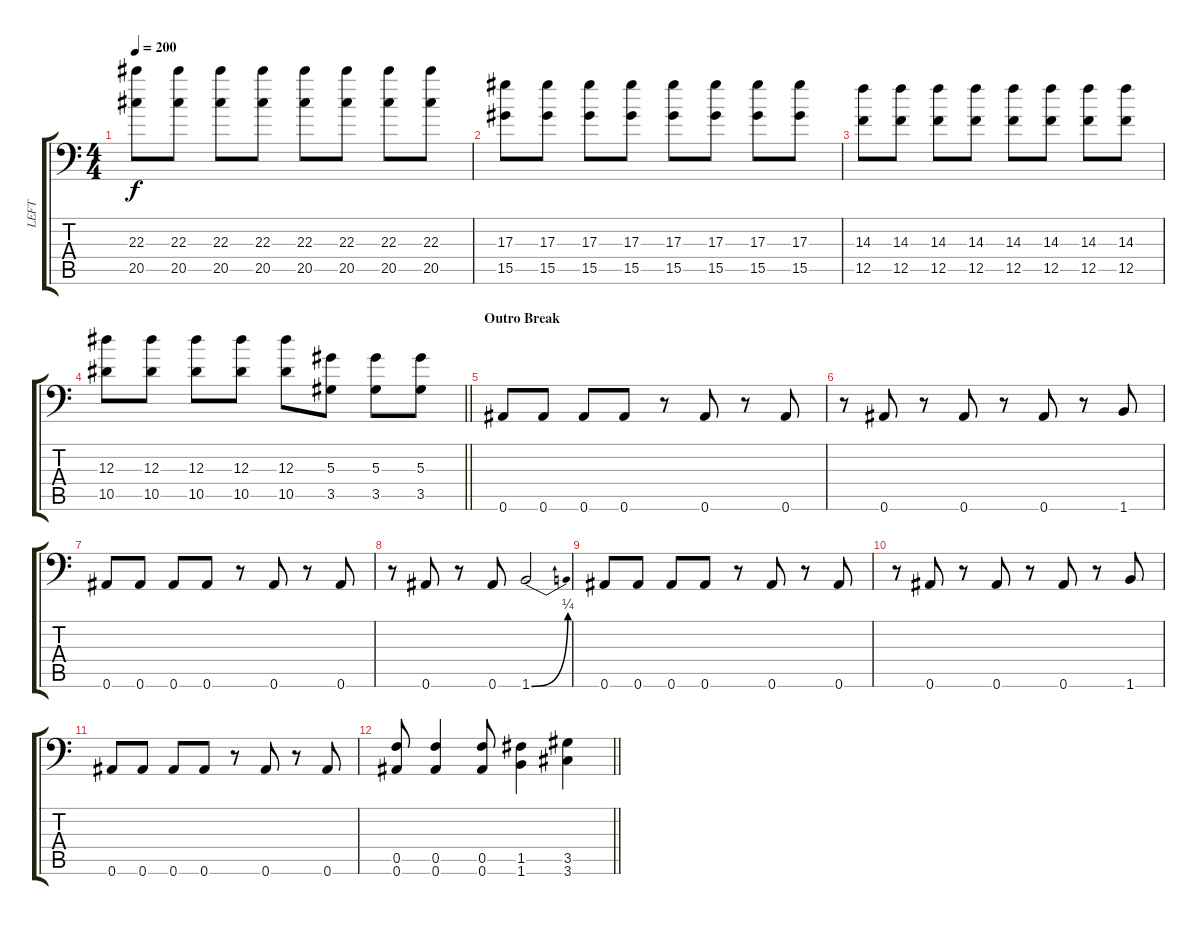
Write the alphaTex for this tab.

\track ("LEFT" "LEFT") {instrument overdrivenguitar}
\staff {score tabs}
\tuning (C4 G3 Eb3 Bb2 F2 Bb1) {hide}
\ts (4 4)
\tempo 200
\clef f4
\ks c
(22.3 20.5).8{dy f} (22.3 20.5).8 (22.3 20.5).8 (22.3 20.5).8 (22.3 20.5).8 (22.3 20.5).8 (22.3 20.5).8 (22.3 20.5).8 |
(17.3 15.5).8 (17.3 15.5).8 (17.3 15.5).8 (17.3 15.5).8 (17.3 15.5).8 (17.3 15.5).8 (17.3 15.5).8 (17.3 15.5).8 |
(14.3 12.5).8 (14.3 12.5).8 (14.3 12.5).8 (14.3 12.5).8 (14.3 12.5).8 (14.3 12.5).8 (14.3 12.5).8 (14.3 12.5).8 |
\barLineRight lightlight
(12.3 10.5).8 (12.3 10.5).8 (12.3 10.5).8 (12.3 10.5).8 (12.3 10.5).8 (5.3 3.5).8 (5.3 3.5).8 (5.3 3.5).8 |
\section ("" "Outro Break")
0.6.8 0.6.8 0.6.8 0.6.8 r.8 0.6.8 r.8 0.6.8 |
r.8 0.6.8 r.8 0.6.8 r.8 0.6.8 r.8 1.6.8 |
0.6.8 0.6.8 0.6.8 0.6.8 r.8 0.6.8 r.8 0.6.8 |
r.8 0.6.8 r.8 0.6.8 1.6{be (bend 0 0 60 1)}.2 |
0.6.8 0.6.8 0.6.8 0.6.8 r.8 0.6.8 r.8 0.6.8 |
r.8 0.6.8 r.8 0.6.8 r.8 0.6.8 r.8 1.6.8 |
0.6.8 0.6.8 0.6.8 0.6.8 r.8 0.6.8 r.8 0.6.8 |
\barLineRight lightlight
(0.5 0.6).8 (0.5 0.6).4 (0.5 0.6).8 (1.5 1.6).4 (3.5 3.6).4
